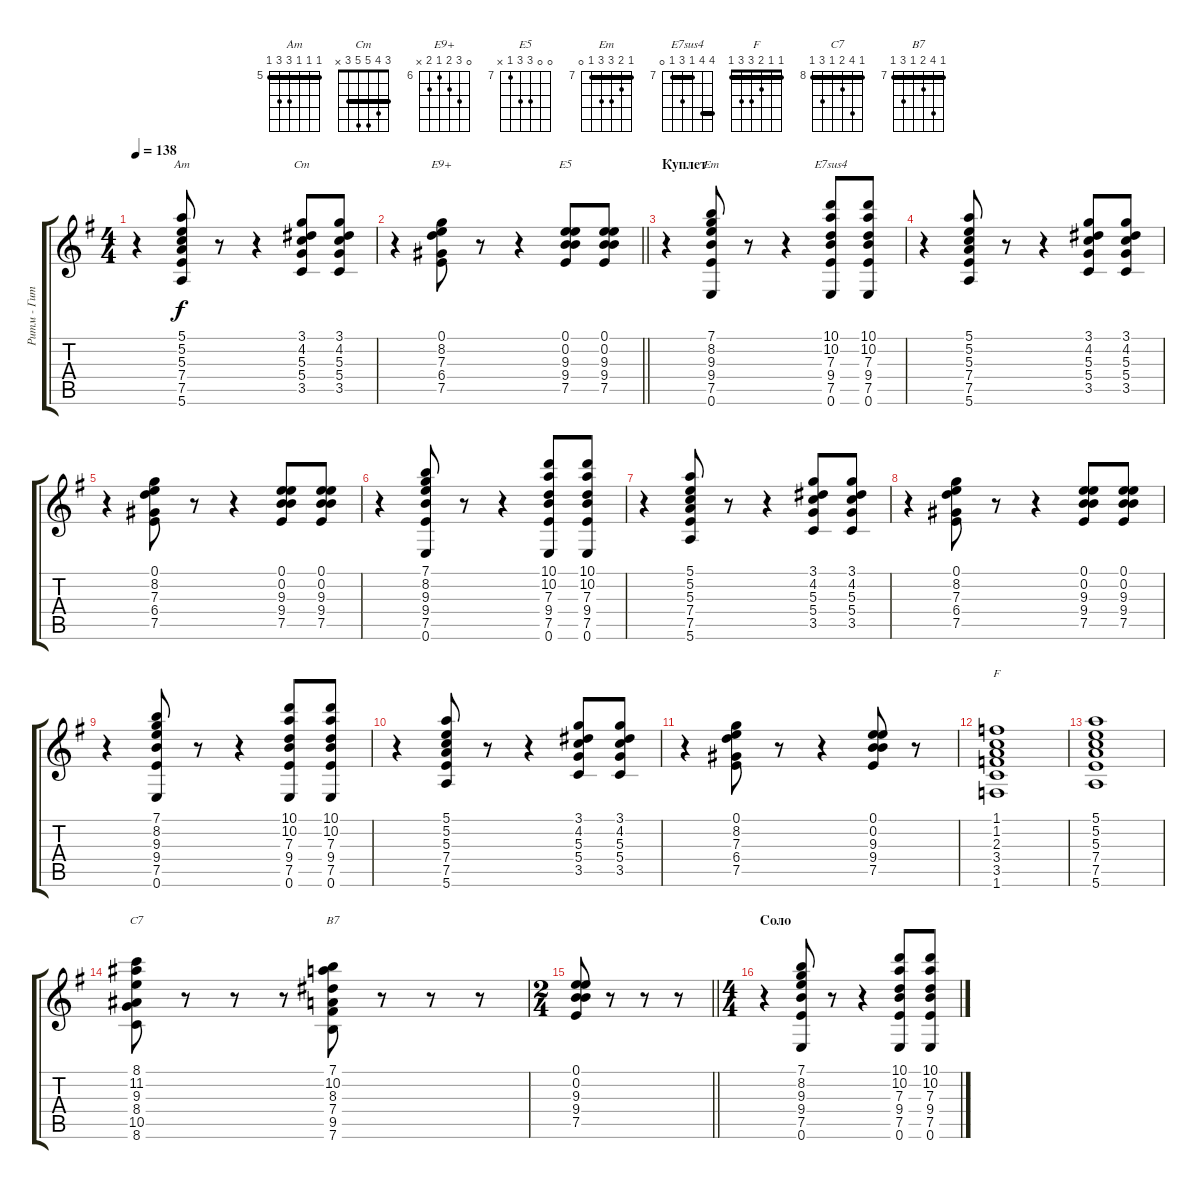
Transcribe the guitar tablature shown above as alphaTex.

\track ("Ритм - Гитара" "Ритм - Гит") {instrument acousticguitarnylon}
\staff {score tabs}
\tuning (E4 B3 G3 D3 A2 E2) {hide}
\chord ("Am" 5 5 5 7 7 5) {firstfret 5 barre 5}
\chord ("Cm" 3 4 5 5 3 x) {barre 3}
\chord ("E9+" 0 8 7 6 7 x) {firstfret 6}
\chord ("E5" 0 0 9 9 7 x) {firstfret 7}
\chord ("Em" 7 8 9 9 7 0) {firstfret 7 barre 7}
\chord ("E7sus4" 10 10 7 9 7 0) {firstfret 7 barre (7 10)}
\chord ("F" 1 1 2 3 3 1) {barre 1}
\chord ("C7" 8 11 9 8 10 8) {firstfret 8 barre 8}
\chord ("B7" 7 10 8 7 9 7) {firstfret 7 barre 7}
\ts (4 4)
\tempo 138
\clef g2
\ks eminor
r.4{dy f} (5.1 5.2 5.3 7.4 7.5 5.6).8{ch "Am"} r.8 r.4 (3.1 4.2 5.3 5.4 3.5).8{ch "Cm"} (3.1 4.2 5.3 5.4 3.5).8 |
\barLineRight lightlight
r.4 (0.1 8.2 7.3 6.4 7.5).8{ch "E9+"} r.8 r.4 (0.1 0.2 9.3 9.4 7.5).8{ch "E5"} (0.1 0.2 9.3 9.4 7.5).8 |
\section ("" "Куплет")
r.4 (7.1 8.2 9.3 9.4 7.5 0.6).8{ch "Em"} r.8 r.4 (10.1 10.2 7.3 9.4 7.5 0.6).8{ch "E7sus4"} (10.1 10.2 7.3 9.4 7.5 0.6).8 |
r.4 (5.1 5.2 5.3 7.4 7.5 5.6).8 r.8 r.4 (3.1 4.2 5.3 5.4 3.5).8 (3.1 4.2 5.3 5.4 3.5).8 |
r.4 (0.1 8.2 7.3 6.4 7.5).8 r.8 r.4 (0.1 0.2 9.3 9.4 7.5).8 (0.1 0.2 9.3 9.4 7.5).8 |
r.4 (7.1 8.2 9.3 9.4 7.5 0.6).8 r.8 r.4 (10.1 10.2 7.3 9.4 7.5 0.6).8 (10.1 10.2 7.3 9.4 7.5 0.6).8 |
r.4 (5.1 5.2 5.3 7.4 7.5 5.6).8 r.8 r.4 (3.1 4.2 5.3 5.4 3.5).8 (3.1 4.2 5.3 5.4 3.5).8 |
r.4 (0.1 8.2 7.3 6.4 7.5).8 r.8 r.4 (0.1 0.2 9.3 9.4 7.5).8 (0.1 0.2 9.3 9.4 7.5).8 |
r.4 (7.1 8.2 9.3 9.4 7.5 0.6).8 r.8 r.4 (10.1 10.2 7.3 9.4 7.5 0.6).8 (10.1 10.2 7.3 9.4 7.5 0.6).8 |
r.4 (5.1 5.2 5.3 7.4 7.5 5.6).8 r.8 r.4 (3.1 4.2 5.3 5.4 3.5).8 (3.1 4.2 5.3 5.4 3.5).8 |
r.4 (0.1 8.2 7.3 6.4 7.5).8 r.8 r.4 (0.1 0.2 9.3 9.4 7.5).8 r.8 |
(1.1 1.2 2.3 3.4 3.5 1.6).1{ch "F"} |
(5.1 5.2 5.3 7.4 7.5 5.6).1 |
(8.1 11.2 9.3 8.4 10.5 8.6).8{ch "C7"} r.8 r.8 r.8 (7.1 10.2 8.3 7.4 9.5 7.6).8{ch "B7"} r.8 r.8 r.8 |
\ts (2 4)
\barLineRight lightlight
(0.1 0.2 9.3 9.4 7.5).8 r.8 r.8 r.8 |
\ts (4 4)
\section ("" "Соло")
r.4 (7.1 8.2 9.3 9.4 7.5 0.6).8 r.8 r.4 (10.1 10.2 7.3 9.4 7.5 0.6).8 (10.1 10.2 7.3 9.4 7.5 0.6).8
